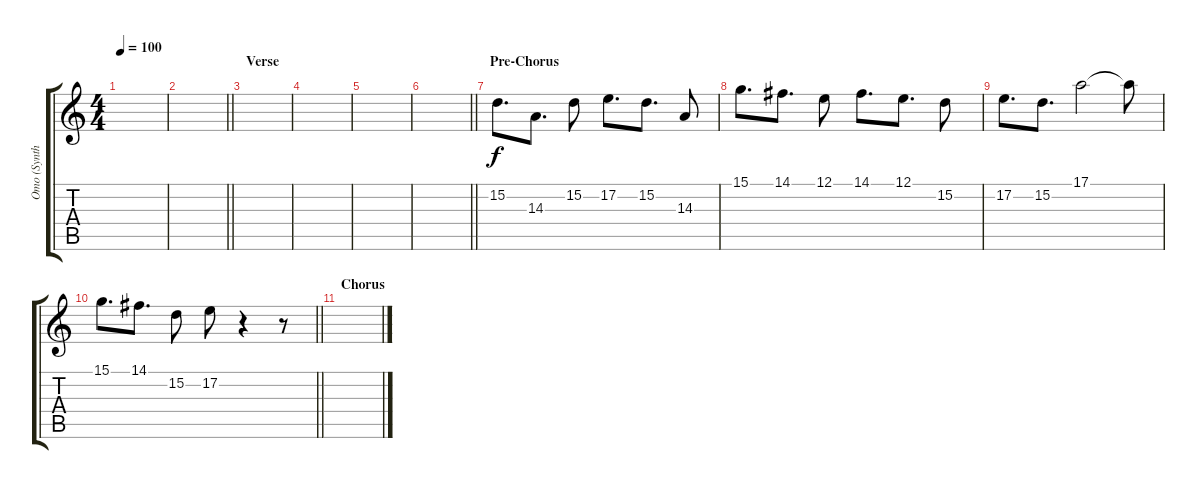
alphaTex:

\track ("Omo (Synth)" "Omo (Synth") {instrument lead1square}
\staff {score tabs}
\tuning (E4 B3 G3 D3 A2 E2) {hide}
\ts (4 4)
\tempo 100
\clef g2
\ks c
|
\barLineRight lightlight
|
\section ("" "Verse")
|
|
|
\barLineRight lightlight
|
\section ("" "Pre-Chorus")
15.2.8{d volume 16} 14.3.8{d} 15.2.8 17.2.8{d} 15.2.8{d} 14.3.8 |
15.1.8{d} 14.1.8{d} 12.1.8 14.1.8{d} 12.1.8{d} 15.2.8 |
17.2.8{d} 15.2.8{d} 17.1.2 17.1{t}.8 |
\barLineRight lightlight
15.1.8{d} 14.1.8{d} 15.2.8 17.2.8 r.4 r.8 |
\section ("" "Chorus")
